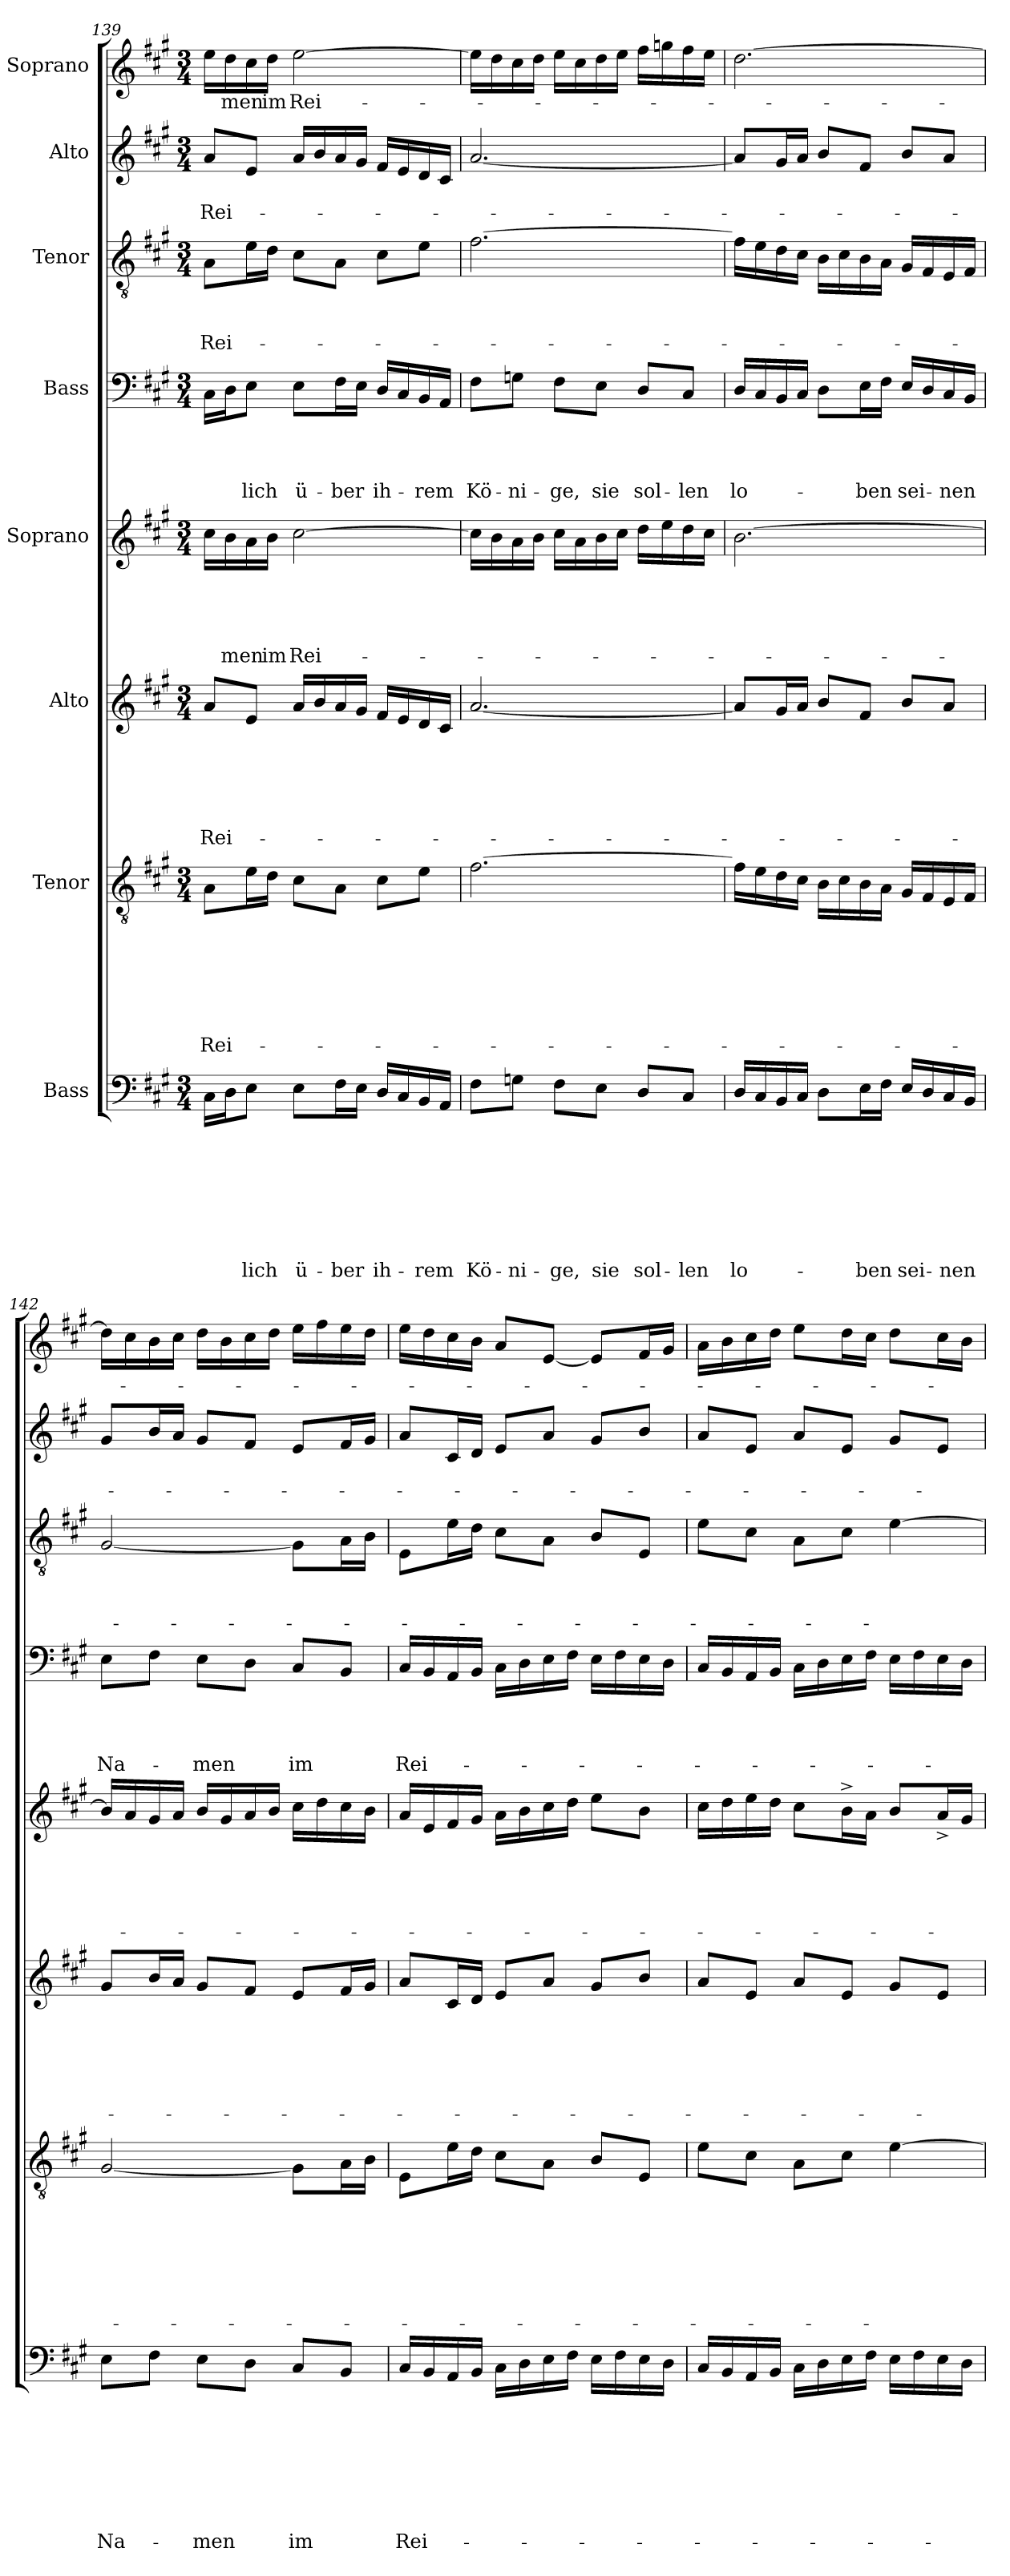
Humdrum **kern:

**kern	**text	**text	**text	**text	**text	**text	**text	**text	**kern	**text	**text	**text	**text	**text	**text	**text	**kern	**text	**text	**text	**text	**text	**text	**kern	**text	**text	**text	**text	**text	**kern	**text	**text	**text	**text	**kern	**text	**text	**text	**kern	**text	**text	**kern	**text
*part8	*part8	*part8	*part8	*part8	*part8	*part8	*part8	*part8	*part7	*part7	*part7	*part7	*part7	*part7	*part7	*part7	*part6	*part6	*part6	*part6	*part6	*part6	*part6	*part5	*part5	*part5	*part5	*part5	*part5	*part4	*part4	*part4	*part4	*part4	*part3	*part3	*part3	*part3	*part2	*part2	*part2	*part1	*part1
*staff8	*staff8	*staff8	*staff8	*staff8	*staff8	*staff8	*staff8	*staff8	*staff7	*staff7	*staff7	*staff7	*staff7	*staff7	*staff7	*staff7	*staff6	*staff6	*staff6	*staff6	*staff6	*staff6	*staff6	*staff5	*staff5	*staff5	*staff5	*staff5	*staff5	*staff4	*staff4	*staff4	*staff4	*staff4	*staff3	*staff3	*staff3	*staff3	*staff2	*staff2	*staff2	*staff1	*staff1
*I"Bass	*	*	*	*	*	*	*	*	*I"Tenor	*	*	*	*	*	*	*	*I"Alto	*	*	*	*	*	*	*I"Soprano	*	*	*	*	*	*I"Bass	*	*	*	*	*I"Tenor	*	*	*	*I"Alto	*	*	*I"Soprano	*
*clefF4	*	*	*	*	*	*	*	*	*clefGv2	*	*	*	*	*	*	*	*clefG2	*	*	*	*	*	*	*clefG2	*	*	*	*	*	*clefF4	*	*	*	*	*clefGv2	*	*	*	*clefG2	*	*	*clefG2	*
*k[f#c#g#]	*	*	*	*	*	*	*	*	*k[f#c#g#]	*	*	*	*	*	*	*	*k[f#c#g#]	*	*	*	*	*	*	*k[f#c#g#]	*	*	*	*	*	*k[f#c#g#]	*	*	*	*	*k[f#c#g#]	*	*	*	*k[f#c#g#]	*	*	*k[f#c#g#]	*
*A:	*	*	*	*	*	*	*	*	*A:	*	*	*	*	*	*	*	*A:	*	*	*	*	*	*	*A:	*	*	*	*	*	*A:	*	*	*	*	*A:	*	*	*	*A:	*	*	*A:	*
*M3/4	*	*	*	*	*	*	*	*	*M3/4	*	*	*	*	*	*	*	*M3/4	*	*	*	*	*	*	*M3/4	*	*	*	*	*	*M3/4	*	*	*	*	*M3/4	*	*	*	*M3/4	*	*	*M3/4	*
=139	=139	=139	=139	=139	=139	=139	=139	=139	=139	=139	=139	=139	=139	=139	=139	=139	=139	=139	=139	=139	=139	=139	=139	=139	=139	=139	=139	=139	=139	=139	=139	=139	=139	=139	=139	=139	=139	=139	=139	=139	=139	=139	=139
!	!	!	!	!	!	!	!	!	!	!	!	!	!	!	!	!LO:LY:b	!	!	!	!	!	!	!LO:LY:b	!	!	!	!	!	!	!	!	!	!	!	!	!	!	!LO:LY:b	!	!	!LO:LY:b	!	!
16C#\LL	.	.	.	.	.	.	.	.	8A\L	.	.	.	.	.	.	Rei-	8a/L	.	.	.	.	.	Rei-	16cc#\LL	.	.	.	.	.	16C#\LL	.	.	.	.	8A\L	.	.	Rei-	8a/L	.	Rei-	16ee\LL	.
!	!	!	!	!	!	!	!	!	!	!	!	!	!	!	!	!	!	!	!	!	!	!	!	!	!	!	!	!	!LO:LY:b	!	!	!	!	!	!	!	!	!	!	!	!	!	!LO:LY:b
16D\J	.	.	.	.	.	.	.	.	.	.	.	.	.	.	.	.	.	.	.	.	.	.	.	16b\	.	.	.	.	-men	16D\J	.	.	.	.	.	.	.	.	.	.	.	16dd\	-men
!	!	!	!	!	!	!	!	!LO:LY:b	!	!	!	!	!	!	!	!	!	!	!	!	!	!	!	!	!	!	!	!	!	!	!	!	!	!LO:LY:b	!	!	!	!	!	!	!	!	!
8E\J	.	.	.	.	.	.	.	-lich	16e\L	.	.	.	.	.	.	.	8e/J	.	.	.	.	.	.	16a\	.	.	.	.	.	8E\J	.	.	.	-lich	16e\L	.	.	.	8e/J	.	.	16cc#\	.
!	!	!	!	!	!	!	!	!	!	!	!	!	!	!	!	!	!	!	!	!	!	!	!	!	!	!	!	!	!LO:LY:b	!	!	!	!	!	!	!	!	!	!	!	!	!	!LO:LY:b
.	.	.	.	.	.	.	.	.	16d\JJ	.	.	.	.	.	.	.	.	.	.	.	.	.	.	16b\JJ	.	.	.	.	im	.	.	.	.	.	16d\JJ	.	.	.	.	.	.	16dd\JJ	im
!	!	!	!	!	!	!	!	!LO:LY:b	!	!	!	!	!	!	!	!	!	!	!	!	!	!	!	!	!	!	!	!	!LO:LY:b	!	!	!	!	!LO:LY:b	!	!	!	!	!	!	!	!	!LO:LY:b
8E\L	.	.	.	.	.	.	.	ü-	8c#\L	.	.	.	.	.	.	.	16a/LL	.	.	.	.	.	.	[>2cc#\	.	.	.	.	Rei-	8E\L	.	.	.	ü-	8c#\L	.	.	.	16a/LL	.	.	[>2ee\	Rei-
.	.	.	.	.	.	.	.	.	.	.	.	.	.	.	.	.	16b/	.	.	.	.	.	.	.	.	.	.	.	.	.	.	.	.	.	.	.	.	.	16b/	.	.	.	.
!	!	!	!	!	!	!	!	!LO:LY:b	!	!	!	!	!	!	!	!	!	!	!	!	!	!	!	!	!	!	!	!	!	!	!	!	!	!LO:LY:b	!	!	!	!	!	!	!	!	!
16F#\L	.	.	.	.	.	.	.	-ber	8A\J	.	.	.	.	.	.	.	16a/	.	.	.	.	.	.	.	.	.	.	.	.	16F#\L	.	.	.	-ber	8A\J	.	.	.	16a/	.	.	.	.
16E\JJ	.	.	.	.	.	.	.	.	.	.	.	.	.	.	.	.	16g#/JJ	.	.	.	.	.	.	.	.	.	.	.	.	16E\JJ	.	.	.	.	.	.	.	.	16g#/JJ	.	.	.	.
!	!	!	!	!	!	!	!	!LO:LY:b	!	!	!	!	!	!	!	!	!	!	!	!	!	!	!	!	!	!	!	!	!	!	!	!	!	!LO:LY:b	!	!	!	!	!	!	!	!	!
16D/LL	.	.	.	.	.	.	.	ih-	8c#\L	.	.	.	.	.	.	.	16f#/LL	.	.	.	.	.	.	.	.	.	.	.	.	16D/LL	.	.	.	ih-	8c#\L	.	.	.	16f#/LL	.	.	.	.
16C#/	.	.	.	.	.	.	.	.	.	.	.	.	.	.	.	.	16e/	.	.	.	.	.	.	.	.	.	.	.	.	16C#/	.	.	.	.	.	.	.	.	16e/	.	.	.	.
!	!	!	!	!	!	!	!	!LO:LY:b	!	!	!	!	!	!	!	!	!	!	!	!	!	!	!	!	!	!	!	!	!	!	!	!	!	!LO:LY:b	!	!	!	!	!	!	!	!	!
16BB/	.	.	.	.	.	.	.	-rem	8e\J	.	.	.	.	.	.	.	16d/	.	.	.	.	.	.	.	.	.	.	.	.	16BB/	.	.	.	-rem	8e\J	.	.	.	16d/	.	.	.	.
16AA/JJ	.	.	.	.	.	.	.	.	.	.	.	.	.	.	.	.	16c#/JJ	.	.	.	.	.	.	.	.	.	.	.	.	16AA/JJ	.	.	.	.	.	.	.	.	16c#/JJ	.	.	.	.
=140	=140	=140	=140	=140	=140	=140	=140	=140	=140	=140	=140	=140	=140	=140	=140	=140	=140	=140	=140	=140	=140	=140	=140	=140	=140	=140	=140	=140	=140	=140	=140	=140	=140	=140	=140	=140	=140	=140	=140	=140	=140	=140	=140
!	!	!	!	!	!	!	!	!LO:LY:b	!	!	!	!	!	!	!	!	!	!	!	!	!	!	!	!	!	!	!	!	!	!	!	!	!	!LO:LY:b	!	!	!	!	!	!	!	!	!
8F#\L	.	.	.	.	.	.	.	Kö-	[>2.f#\	.	.	.	.	.	.	.	[<2.a/	.	.	.	.	.	.	16cc#\LL]	.	.	.	.	.	8F#\L	.	.	.	Kö-	[>2.f#\	.	.	.	[<2.a/	.	.	16ee\LL]	.
.	.	.	.	.	.	.	.	.	.	.	.	.	.	.	.	.	.	.	.	.	.	.	.	16b\	.	.	.	.	.	.	.	.	.	.	.	.	.	.	.	.	.	16dd\	.
!	!	!	!	!	!	!	!	!LO:LY:b	!	!	!	!	!	!	!	!	!	!	!	!	!	!	!	!	!	!	!	!	!	!	!	!	!	!LO:LY:b	!	!	!	!	!	!	!	!	!
8Gn\J	.	.	.	.	.	.	.	-ni-	.	.	.	.	.	.	.	.	.	.	.	.	.	.	.	16a\	.	.	.	.	.	8Gn\J	.	.	.	-ni-	.	.	.	.	.	.	.	16cc#\	.
.	.	.	.	.	.	.	.	.	.	.	.	.	.	.	.	.	.	.	.	.	.	.	.	16b\JJ	.	.	.	.	.	.	.	.	.	.	.	.	.	.	.	.	.	16dd\JJ	.
!	!	!	!	!	!	!	!	!LO:LY:b	!	!	!	!	!	!	!	!	!	!	!	!	!	!	!	!	!	!	!	!	!	!	!	!	!	!LO:LY:b	!	!	!	!	!	!	!	!	!
8F#\L	.	.	.	.	.	.	.	-ge,	.	.	.	.	.	.	.	.	.	.	.	.	.	.	.	16cc#\LL	.	.	.	.	.	8F#\L	.	.	.	-ge,	.	.	.	.	.	.	.	16ee\LL	.
.	.	.	.	.	.	.	.	.	.	.	.	.	.	.	.	.	.	.	.	.	.	.	.	16a\	.	.	.	.	.	.	.	.	.	.	.	.	.	.	.	.	.	16cc#\	.
!	!	!	!	!	!	!	!	!LO:LY:b	!	!	!	!	!	!	!	!	!	!	!	!	!	!	!	!	!	!	!	!	!	!	!	!	!	!LO:LY:b	!	!	!	!	!	!	!	!	!
8E\J	.	.	.	.	.	.	.	sie	.	.	.	.	.	.	.	.	.	.	.	.	.	.	.	16b\	.	.	.	.	.	8E\J	.	.	.	sie	.	.	.	.	.	.	.	16dd\	.
.	.	.	.	.	.	.	.	.	.	.	.	.	.	.	.	.	.	.	.	.	.	.	.	16cc#\JJ	.	.	.	.	.	.	.	.	.	.	.	.	.	.	.	.	.	16ee\JJ	.
!	!	!	!	!	!	!	!	!LO:LY:b	!	!	!	!	!	!	!	!	!	!	!	!	!	!	!	!	!	!	!	!	!	!	!	!	!	!LO:LY:b	!	!	!	!	!	!	!	!	!
8D/L	.	.	.	.	.	.	.	sol-	.	.	.	.	.	.	.	.	.	.	.	.	.	.	.	16dd\LL	.	.	.	.	.	8D/L	.	.	.	sol-	.	.	.	.	.	.	.	16ff#\LL	.
.	.	.	.	.	.	.	.	.	.	.	.	.	.	.	.	.	.	.	.	.	.	.	.	16ee\	.	.	.	.	.	.	.	.	.	.	.	.	.	.	.	.	.	16ggn\	.
!	!	!	!	!	!	!	!	!LO:LY:b	!	!	!	!	!	!	!	!	!	!	!	!	!	!	!	!	!	!	!	!	!	!	!	!	!	!LO:LY:b	!	!	!	!	!	!	!	!	!
8C#/J	.	.	.	.	.	.	.	-len	.	.	.	.	.	.	.	.	.	.	.	.	.	.	.	16dd\	.	.	.	.	.	8C#/J	.	.	.	-len	.	.	.	.	.	.	.	16ff#\	.
.	.	.	.	.	.	.	.	.	.	.	.	.	.	.	.	.	.	.	.	.	.	.	.	16cc#\JJ	.	.	.	.	.	.	.	.	.	.	.	.	.	.	.	.	.	16ee\JJ	.
=141	=141	=141	=141	=141	=141	=141	=141	=141	=141	=141	=141	=141	=141	=141	=141	=141	=141	=141	=141	=141	=141	=141	=141	=141	=141	=141	=141	=141	=141	=141	=141	=141	=141	=141	=141	=141	=141	=141	=141	=141	=141	=141	=141
!	!	!	!	!	!	!	!	!LO:LY:b	!	!	!	!	!	!	!	!	!	!	!	!	!	!	!	!	!	!	!	!	!	!	!	!	!	!LO:LY:b	!	!	!	!	!	!	!	!	!
16D/LL	.	.	.	.	.	.	.	lo-	16f#\LL]	.	.	.	.	.	.	.	8a/L]	.	.	.	.	.	.	[>2.b\	.	.	.	.	.	16D/LL	.	.	.	lo-	16f#\LL]	.	.	.	8a/L]	.	.	[>2.dd\	.
16C#/	.	.	.	.	.	.	.	.	16e\	.	.	.	.	.	.	.	.	.	.	.	.	.	.	.	.	.	.	.	.	16C#/	.	.	.	.	16e\	.	.	.	.	.	.	.	.
16BB/	.	.	.	.	.	.	.	.	16d\	.	.	.	.	.	.	.	16g#/L	.	.	.	.	.	.	.	.	.	.	.	.	16BB/	.	.	.	.	16d\	.	.	.	16g#/L	.	.	.	.
16C#/JJ	.	.	.	.	.	.	.	.	16c#\JJ	.	.	.	.	.	.	.	16a/JJ	.	.	.	.	.	.	.	.	.	.	.	.	16C#/JJ	.	.	.	.	16c#\JJ	.	.	.	16a/JJ	.	.	.	.
8D\L	.	.	.	.	.	.	.	.	16B\LL	.	.	.	.	.	.	.	8b/L	.	.	.	.	.	.	.	.	.	.	.	.	8D\L	.	.	.	.	16B\LL	.	.	.	8b/L	.	.	.	.
.	.	.	.	.	.	.	.	.	16c#\	.	.	.	.	.	.	.	.	.	.	.	.	.	.	.	.	.	.	.	.	.	.	.	.	.	16c#\	.	.	.	.	.	.	.	.
!	!	!	!	!	!	!	!	!LO:LY:b	!	!	!	!	!	!	!	!	!	!	!	!	!	!	!	!	!	!	!	!	!	!	!	!	!	!LO:LY:b	!	!	!	!	!	!	!	!	!
16E\L	.	.	.	.	.	.	.	-ben	16B\	.	.	.	.	.	.	.	8f#/J	.	.	.	.	.	.	.	.	.	.	.	.	16E\L	.	.	.	-ben	16B\	.	.	.	8f#/J	.	.	.	.
16F#\JJ	.	.	.	.	.	.	.	.	16A\JJ	.	.	.	.	.	.	.	.	.	.	.	.	.	.	.	.	.	.	.	.	16F#\JJ	.	.	.	.	16A\JJ	.	.	.	.	.	.	.	.
!	!	!	!	!	!	!	!	!LO:LY:b	!	!	!	!	!	!	!	!	!	!	!	!	!	!	!	!	!	!	!	!	!	!	!	!	!	!LO:LY:b	!	!	!	!	!	!	!	!	!
16E/LL	.	.	.	.	.	.	.	sei-	16G#/LL	.	.	.	.	.	.	.	8b/L	.	.	.	.	.	.	.	.	.	.	.	.	16E/LL	.	.	.	sei-	16G#/LL	.	.	.	8b/L	.	.	.	.
16D/	.	.	.	.	.	.	.	.	16F#/	.	.	.	.	.	.	.	.	.	.	.	.	.	.	.	.	.	.	.	.	16D/	.	.	.	.	16F#/	.	.	.	.	.	.	.	.
!	!	!	!	!	!	!	!	!LO:LY:b	!	!	!	!	!	!	!	!	!	!	!	!	!	!	!	!	!	!	!	!	!	!	!	!	!	!LO:LY:b	!	!	!	!	!	!	!	!	!
16C#/	.	.	.	.	.	.	.	-nen	16E/	.	.	.	.	.	.	.	8a/J	.	.	.	.	.	.	.	.	.	.	.	.	16C#/	.	.	.	-nen	16E/	.	.	.	8a/J	.	.	.	.
16BB/JJ	.	.	.	.	.	.	.	.	16F#/JJ	.	.	.	.	.	.	.	.	.	.	.	.	.	.	.	.	.	.	.	.	16BB/JJ	.	.	.	.	16F#/JJ	.	.	.	.	.	.	.	.
!!LO:PB:g=z
=142	=142	=142	=142	=142	=142	=142	=142	=142	=142	=142	=142	=142	=142	=142	=142	=142	=142	=142	=142	=142	=142	=142	=142	=142	=142	=142	=142	=142	=142	=142	=142	=142	=142	=142	=142	=142	=142	=142	=142	=142	=142	=142	=142
!	!	!	!	!	!	!	!	!LO:LY:b	!	!	!	!	!	!	!	!	!	!	!	!	!	!	!	!	!	!	!	!	!	!	!	!	!	!LO:LY:b	!	!	!	!	!	!	!	!	!
8E\L	.	.	.	.	.	.	.	Na-	[<2G#/	.	.	.	.	.	.	.	8g#/L	.	.	.	.	.	.	16b/LL]	.	.	.	.	.	8E\L	.	.	.	Na-	[<2G#/	.	.	.	8g#/L	.	.	16dd\LL]	.
.	.	.	.	.	.	.	.	.	.	.	.	.	.	.	.	.	.	.	.	.	.	.	.	16a/	.	.	.	.	.	.	.	.	.	.	.	.	.	.	.	.	.	16cc#\	.
8F#\J	.	.	.	.	.	.	.	.	.	.	.	.	.	.	.	.	16b/L	.	.	.	.	.	.	16g#/	.	.	.	.	.	8F#\J	.	.	.	.	.	.	.	.	16b/L	.	.	16b\	.
.	.	.	.	.	.	.	.	.	.	.	.	.	.	.	.	.	16a/JJ	.	.	.	.	.	.	16a/JJ	.	.	.	.	.	.	.	.	.	.	.	.	.	.	16a/JJ	.	.	16cc#\JJ	.
!	!	!	!	!	!	!	!	!LO:LY:b	!	!	!	!	!	!	!	!	!	!	!	!	!	!	!	!	!	!	!	!	!	!	!	!	!	!LO:LY:b	!	!	!	!	!	!	!	!	!
8E\L	.	.	.	.	.	.	.	-men	.	.	.	.	.	.	.	.	8g#/L	.	.	.	.	.	.	16b/LL	.	.	.	.	.	8E\L	.	.	.	-men	.	.	.	.	8g#/L	.	.	16dd\LL	.
.	.	.	.	.	.	.	.	.	.	.	.	.	.	.	.	.	.	.	.	.	.	.	.	16g#/	.	.	.	.	.	.	.	.	.	.	.	.	.	.	.	.	.	16b\	.
8D\J	.	.	.	.	.	.	.	.	.	.	.	.	.	.	.	.	8f#/J	.	.	.	.	.	.	16a/	.	.	.	.	.	8D\J	.	.	.	.	.	.	.	.	8f#/J	.	.	16cc#\	.
.	.	.	.	.	.	.	.	.	.	.	.	.	.	.	.	.	.	.	.	.	.	.	.	16b/JJ	.	.	.	.	.	.	.	.	.	.	.	.	.	.	.	.	.	16dd\JJ	.
!	!	!	!	!	!	!	!	!LO:LY:b	!	!	!	!	!	!	!	!	!	!	!	!	!	!	!	!	!	!	!	!	!	!	!	!	!	!LO:LY:b	!	!	!	!	!	!	!	!	!
8C#/L	.	.	.	.	.	.	.	im	8G#\L]	.	.	.	.	.	.	.	8e/L	.	.	.	.	.	.	16cc#\LL	.	.	.	.	.	8C#/L	.	.	.	im	8G#\L]	.	.	.	8e/L	.	.	16ee\LL	.
.	.	.	.	.	.	.	.	.	.	.	.	.	.	.	.	.	.	.	.	.	.	.	.	16dd\	.	.	.	.	.	.	.	.	.	.	.	.	.	.	.	.	.	16ff#\	.
8BB/J	.	.	.	.	.	.	.	.	16A\L	.	.	.	.	.	.	.	16f#/L	.	.	.	.	.	.	16cc#\	.	.	.	.	.	8BB/J	.	.	.	.	16A\L	.	.	.	16f#/L	.	.	16ee\	.
.	.	.	.	.	.	.	.	.	16B\JJ	.	.	.	.	.	.	.	16g#/JJ	.	.	.	.	.	.	16b\JJ	.	.	.	.	.	.	.	.	.	.	16B\JJ	.	.	.	16g#/JJ	.	.	16dd\JJ	.
=143	=143	=143	=143	=143	=143	=143	=143	=143	=143	=143	=143	=143	=143	=143	=143	=143	=143	=143	=143	=143	=143	=143	=143	=143	=143	=143	=143	=143	=143	=143	=143	=143	=143	=143	=143	=143	=143	=143	=143	=143	=143	=143	=143
!	!	!	!	!	!	!	!	!LO:LY:b	!	!	!	!	!	!	!	!	!	!	!	!	!	!	!	!	!	!	!	!	!	!	!	!	!	!LO:LY:b	!	!	!	!	!	!	!	!	!
16C#/LL	.	.	.	.	.	.	.	Rei-	8E\L	.	.	.	.	.	.	.	8a/L	.	.	.	.	.	.	16a/LL	.	.	.	.	.	16C#/LL	.	.	.	Rei-	8E\L	.	.	.	8a/L	.	.	16ee\LL	.
16BB/	.	.	.	.	.	.	.	.	.	.	.	.	.	.	.	.	.	.	.	.	.	.	.	16e/	.	.	.	.	.	16BB/	.	.	.	.	.	.	.	.	.	.	.	16dd\	.
16AA/	.	.	.	.	.	.	.	.	16e\L	.	.	.	.	.	.	.	16c#/L	.	.	.	.	.	.	16f#/	.	.	.	.	.	16AA/	.	.	.	.	16e\L	.	.	.	16c#/L	.	.	16cc#\	.
16BB/JJ	.	.	.	.	.	.	.	.	16d\JJ	.	.	.	.	.	.	.	16d/JJ	.	.	.	.	.	.	16g#/JJ	.	.	.	.	.	16BB/JJ	.	.	.	.	16d\JJ	.	.	.	16d/JJ	.	.	16b\JJ	.
16C#\LL	.	.	.	.	.	.	.	.	8c#\L	.	.	.	.	.	.	.	8e/L	.	.	.	.	.	.	16a\LL	.	.	.	.	.	16C#\LL	.	.	.	.	8c#\L	.	.	.	8e/L	.	.	8a/L	.
16D\	.	.	.	.	.	.	.	.	.	.	.	.	.	.	.	.	.	.	.	.	.	.	.	16b\	.	.	.	.	.	16D\	.	.	.	.	.	.	.	.	.	.	.	.	.
16E\	.	.	.	.	.	.	.	.	8A\J	.	.	.	.	.	.	.	8a/J	.	.	.	.	.	.	16cc#\	.	.	.	.	.	16E\	.	.	.	.	8A\J	.	.	.	8a/J	.	.	[<8e/J	.
16F#\JJ	.	.	.	.	.	.	.	.	.	.	.	.	.	.	.	.	.	.	.	.	.	.	.	16dd\JJ	.	.	.	.	.	16F#\JJ	.	.	.	.	.	.	.	.	.	.	.	.	.
16E\LL	.	.	.	.	.	.	.	.	8B/L	.	.	.	.	.	.	.	8g#/L	.	.	.	.	.	.	8ee\L	.	.	.	.	.	16E\LL	.	.	.	.	8B/L	.	.	.	8g#/L	.	.	8e/L]	.
16F#\	.	.	.	.	.	.	.	.	.	.	.	.	.	.	.	.	.	.	.	.	.	.	.	.	.	.	.	.	.	16F#\	.	.	.	.	.	.	.	.	.	.	.	.	.
16E\	.	.	.	.	.	.	.	.	8E/J	.	.	.	.	.	.	.	8b/J	.	.	.	.	.	.	8b\J	.	.	.	.	.	16E\	.	.	.	.	8E/J	.	.	.	8b/J	.	.	16f#/L	.
16D\JJ	.	.	.	.	.	.	.	.	.	.	.	.	.	.	.	.	.	.	.	.	.	.	.	.	.	.	.	.	.	16D\JJ	.	.	.	.	.	.	.	.	.	.	.	16g#/JJ	.
=144	=144	=144	=144	=144	=144	=144	=144	=144	=144	=144	=144	=144	=144	=144	=144	=144	=144	=144	=144	=144	=144	=144	=144	=144	=144	=144	=144	=144	=144	=144	=144	=144	=144	=144	=144	=144	=144	=144	=144	=144	=144	=144	=144
16C#/LL	.	.	.	.	.	.	.	.	8e\L	.	.	.	.	.	.	.	8a/L	.	.	.	.	.	.	16cc#\LL	.	.	.	.	.	16C#/LL	.	.	.	.	8e\L	.	.	.	8a/L	.	.	16a\LL	.
16BB/	.	.	.	.	.	.	.	.	.	.	.	.	.	.	.	.	.	.	.	.	.	.	.	16dd\	.	.	.	.	.	16BB/	.	.	.	.	.	.	.	.	.	.	.	16b\	.
16AA/	.	.	.	.	.	.	.	.	8c#\J	.	.	.	.	.	.	.	8e/J	.	.	.	.	.	.	16ee\	.	.	.	.	.	16AA/	.	.	.	.	8c#\J	.	.	.	8e/J	.	.	16cc#\	.
16BB/JJ	.	.	.	.	.	.	.	.	.	.	.	.	.	.	.	.	.	.	.	.	.	.	.	16dd\JJ	.	.	.	.	.	16BB/JJ	.	.	.	.	.	.	.	.	.	.	.	16dd\JJ	.
16C#\LL	.	.	.	.	.	.	.	.	8A\L	.	.	.	.	.	.	.	8a/L	.	.	.	.	.	.	8cc#\L	.	.	.	.	.	16C#\LL	.	.	.	.	8A\L	.	.	.	8a/L	.	.	8ee\L	.
16D\	.	.	.	.	.	.	.	.	.	.	.	.	.	.	.	.	.	.	.	.	.	.	.	.	.	.	.	.	.	16D\	.	.	.	.	.	.	.	.	.	.	.	.	.
16E\	.	.	.	.	.	.	.	.	8c#\J	.	.	.	.	.	.	.	8e/J	.	.	.	.	.	.	16b^>\L	.	.	.	.	.	16E\	.	.	.	.	8c#\J	.	.	.	8e/J	.	.	16dd\L	.
16F#\JJ	.	.	.	.	.	.	.	.	.	.	.	.	.	.	.	.	.	.	.	.	.	.	.	16a\JJ	.	.	.	.	.	16F#\JJ	.	.	.	.	.	.	.	.	.	.	.	16cc#\JJ	.
16E\LL	.	.	.	.	.	.	.	.	[>4e\	.	.	.	.	.	.	.	8g#/L	.	.	.	.	.	.	8b/L	.	.	.	.	.	16E\LL	.	.	.	.	[>4e\	.	.	.	8g#/L	.	.	8dd\L	.
16F#\	.	.	.	.	.	.	.	.	.	.	.	.	.	.	.	.	.	.	.	.	.	.	.	.	.	.	.	.	.	16F#\	.	.	.	.	.	.	.	.	.	.	.	.	.
16E\	.	.	.	.	.	.	.	.	.	.	.	.	.	.	.	.	8e/J	.	.	.	.	.	.	16a^</L	.	.	.	.	.	16E\	.	.	.	.	.	.	.	.	8e/J	.	.	16cc#\L	.
16D\JJ	.	.	.	.	.	.	.	.	.	.	.	.	.	.	.	.	.	.	.	.	.	.	.	16g#/JJ	.	.	.	.	.	16D\JJ	.	.	.	.	.	.	.	.	.	.	.	16b\JJ	.
=	=	=	=	=	=	=	=	=	=	=	=	=	=	=	=	=	=	=	=	=	=	=	=	=	=	=	=	=	=	=	=	=	=	=	=	=	=	=	=	=	=	=	=
*-	*-	*-	*-	*-	*-	*-	*-	*-	*-	*-	*-	*-	*-	*-	*-	*-	*-	*-	*-	*-	*-	*-	*-	*-	*-	*-	*-	*-	*-	*-	*-	*-	*-	*-	*-	*-	*-	*-	*-	*-	*-	*-	*-
